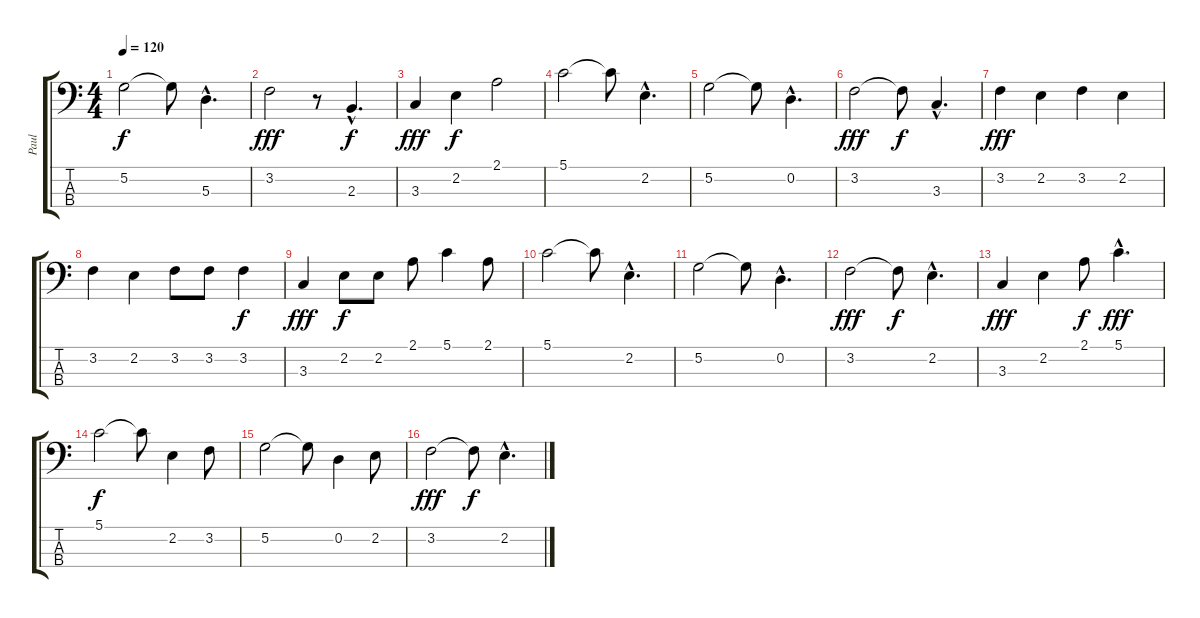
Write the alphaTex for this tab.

\track ("Paul" "Paul") {instrument electricbassfinger}
\staff {score tabs}
\tuning (G2 D2 A1 E1) {hide}
\ts (4 4)
\tempo 120
\clef f4
\ks c
5.2.2{dy f} 5.2{t}.8 5.3{hac}.4{d} |
3.2.2{dy fff} r.8 2.3{hac}.4{d dy f} |
3.3.4{dy fff} 2.2.4{dy f} 2.1.2 |
5.1.2 5.1{t}.8 2.2{hac}.4{d} |
5.2.2 5.2{t}.8 0.2{hac}.4{d} |
3.2.2{dy fff} 3.2{t}.8{dy f} 3.3{hac}.4{d} |
3.2.4{dy fff} 2.2.4 3.2.4 2.2.4 |
3.2.4 2.2.4 3.2.8 3.2.8 3.2.4{dy f} |
3.3.4{dy fff} 2.2.8{dy f} 2.2.8 2.1.8 5.1.4 2.1.8 |
5.1.2 5.1{t}.8 2.2{hac}.4{d} |
5.2.2 5.2{t}.8 0.2{hac}.4{d} |
3.2.2{dy fff} 3.2{t}.8{dy f} 2.2{hac}.4{d} |
3.3.4{dy fff} 2.2.4 2.1.8{dy f} 5.1{hac}.4{d dy fff} |
5.1.2{dy f} 5.1{t}.8 2.2.4 3.2.8 |
5.2.2 5.2{t}.8 0.2.4 2.2.8 |
3.2.2{dy fff} 3.2{t}.8{dy f} 2.2{hac}.4{d}
